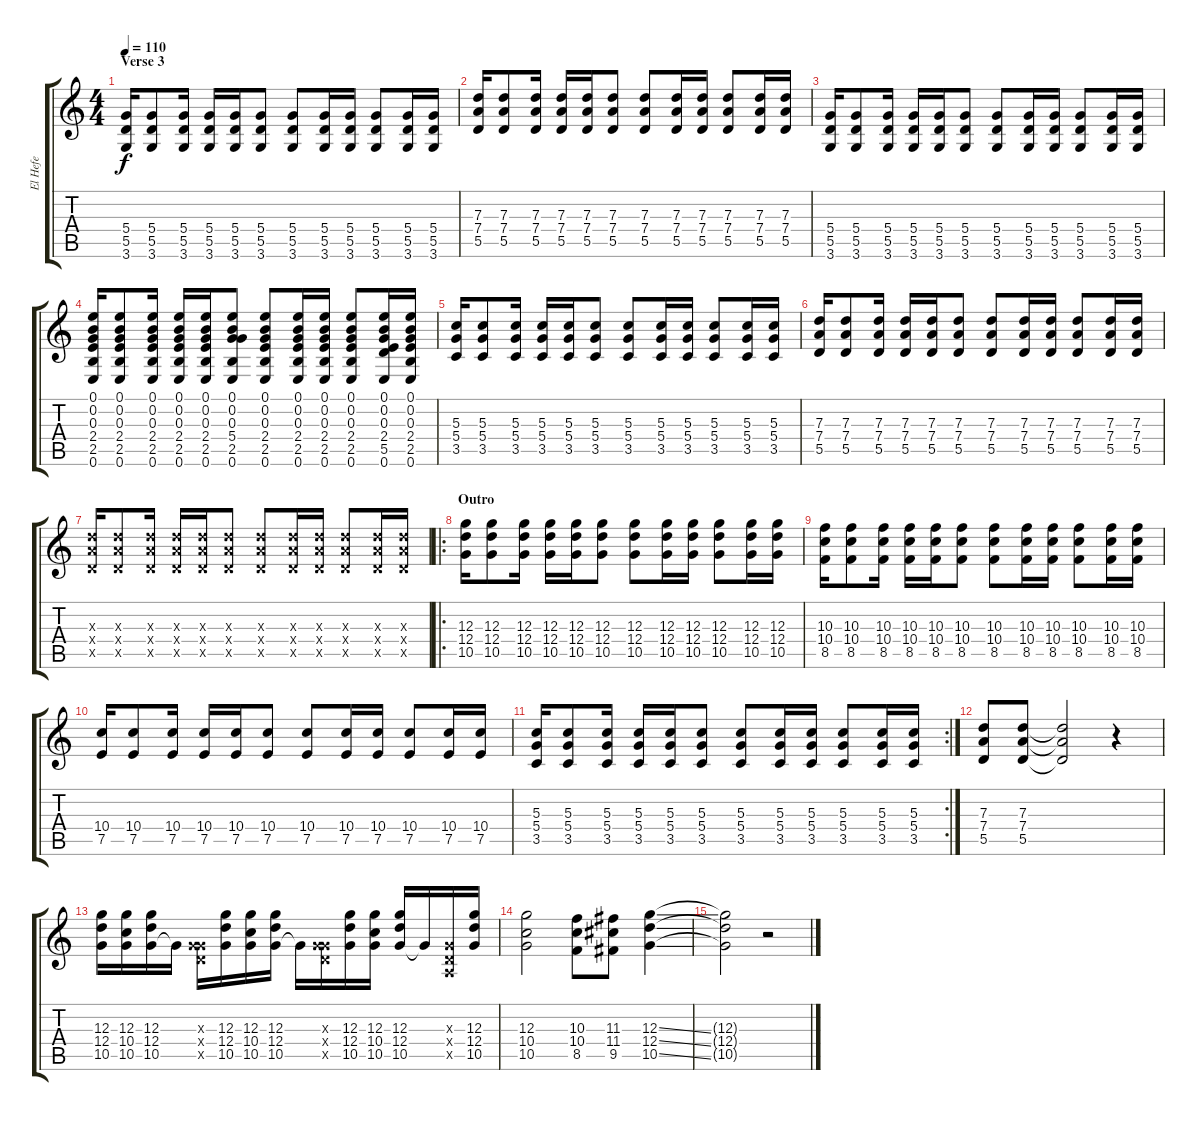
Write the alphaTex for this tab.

\track ("El Hefe" "El Hefe") {instrument overdrivenguitar}
\staff {score tabs}
\tuning (E4 B3 G3 D3 A2 E2) {hide}
\ts (4 4)
\section ("" "Verse 3")
\tempo 110
\clef g2
\ks c
(5.4 5.5 3.6).16{dy f} (5.4 5.5 3.6).8 (5.4 5.5 3.6).16 (5.4 5.5 3.6).16 (5.4 5.5 3.6).16 (5.4 5.5 3.6).8 (5.4 5.5 3.6).8 (5.4 5.5 3.6).16 (5.4 5.5 3.6).16 (5.4 5.5 3.6).8 (5.4 5.5 3.6).16 (5.4 5.5 3.6).16 |
(7.3 7.4 5.5).16 (7.3 7.4 5.5).8 (7.3 7.4 5.5).16 (7.3 7.4 5.5).16 (7.3 7.4 5.5).16 (7.3 7.4 5.5).8 (7.3 7.4 5.5).8 (7.3 7.4 5.5).16 (7.3 7.4 5.5).16 (7.3 7.4 5.5).8 (7.3 7.4 5.5).16 (7.3 7.4 5.5).16 |
(5.4 5.5 3.6).16 (5.4 5.5 3.6).8 (5.4 5.5 3.6).16 (5.4 5.5 3.6).16 (5.4 5.5 3.6).16 (5.4 5.5 3.6).8 (5.4 5.5 3.6).8 (5.4 5.5 3.6).16 (5.4 5.5 3.6).16 (5.4 5.5 3.6).8 (5.4 5.5 3.6).16 (5.4 5.5 3.6).16 |
(0.1 0.2 0.3 2.4 2.5 0.6).16 (0.1 0.2 0.3 2.4 2.5 0.6).8 (0.1 0.2 0.3 2.4 2.5 0.6).16 (0.1 0.2 0.3 2.4 2.5 0.6).16 (0.1 0.2 0.3 2.4 2.5 0.6).16 (0.1 0.2 0.3 5.4 2.5 0.6).8 (0.1 0.2 0.3 2.4 2.5 0.6).8 (0.1 0.2 0.3 2.4 2.5 0.6).16 (0.1 0.2 0.3 2.4 2.5 0.6).16 (0.1 0.2 0.3 2.4 2.5 0.6).8 (0.1 0.2 0.3 2.4 5.5 0.6).16 (0.1 0.2 0.3 2.4 2.5 0.6).16 |
(5.3 5.4 3.5).16 (5.3 5.4 3.5).8 (5.3 5.4 3.5).16 (5.3 5.4 3.5).16 (5.3 5.4 3.5).16 (5.3 5.4 3.5).8 (5.3 5.4 3.5).8 (5.3 5.4 3.5).16 (5.3 5.4 3.5).16 (5.3 5.4 3.5).8 (5.3 5.4 3.5).16 (5.3 5.4 3.5).16 |
(7.3 7.4 5.5).16 (7.3 7.4 5.5).8 (7.3 7.4 5.5).16 (7.3 7.4 5.5).16 (7.3 7.4 5.5).16 (7.3 7.4 5.5).8 (7.3 7.4 5.5).8 (7.3 7.4 5.5).16 (7.3 7.4 5.5).16 (7.3 7.4 5.5).8 (7.3 7.4 5.5).16 (7.3 7.4 5.5).16 |
(7.3{x} 7.4{x} 5.5{x}).16 (7.3{x} 7.4{x} 5.5{x}).8 (7.3{x} 7.4{x} 5.5{x}).16 (7.3{x} 7.4{x} 5.5{x}).16 (7.3{x} 7.4{x} 5.5{x}).16 (7.3{x} 7.4{x} 5.5{x}).8 (7.3{x} 7.4{x} 5.5{x}).8 (7.3{x} 7.4{x} 5.5{x}).16 (7.3{x} 7.4{x} 5.5{x}).16 (7.3{x} 7.4{x} 5.5{x}).8 (7.3{x} 7.4{x} 5.5{x}).16 (7.3{x} 7.4{x} 5.5{x}).16 |
\ro
\section ("" "Outro")
(12.3 12.4 10.5).16 (12.3 12.4 10.5).8 (12.3 12.4 10.5).16 (12.3 12.4 10.5).16 (12.3 12.4 10.5).16 (12.3 12.4 10.5).8 (12.3 12.4 10.5).8 (12.3 12.4 10.5).16 (12.3 12.4 10.5).16 (12.3 12.4 10.5).8 (12.3 12.4 10.5).16 (12.3 12.4 10.5).16 |
(10.3 10.4 8.5).16 (10.3 10.4 8.5).8 (10.3 10.4 8.5).16 (10.3 10.4 8.5).16 (10.3 10.4 8.5).16 (10.3 10.4 8.5).8 (10.3 10.4 8.5).8 (10.3 10.4 8.5).16 (10.3 10.4 8.5).16 (10.3 10.4 8.5).8 (10.3 10.4 8.5).16 (10.3 10.4 8.5).16 |
(10.4 7.5).16 (10.4 7.5).8 (10.4 7.5).16 (10.4 7.5).16 (10.4 7.5).16 (10.4 7.5).8 (10.4 7.5).8 (10.4 7.5).16 (10.4 7.5).16 (10.4 7.5).8 (10.4 7.5).16 (10.4 7.5).16 |
\rc 2
(5.3 5.4 3.5).16 (5.3 5.4 3.5).8 (5.3 5.4 3.5).16 (5.3 5.4 3.5).16 (5.3 5.4 3.5).16 (5.3 5.4 3.5).8 (5.3 5.4 3.5).8 (5.3 5.4 3.5).16 (5.3 5.4 3.5).16 (5.3 5.4 3.5).8 (5.3 5.4 3.5).16 (5.3 5.4 3.5).16 |
(7.3 7.4 5.5).8 (7.3 7.4 5.5).8 (7.3{t} 7.4{t} 5.5{t}).2 r.4 |
(12.3 12.4 10.5).16 (12.3 10.4 10.5).16 (12.3 12.4 10.5).16 10.5{t}.16 (0.3{x} 0.4{x} 10.5{x}).16 (12.3 12.4 10.5).16 (12.3 10.4 10.5).16 (12.3 12.4 10.5).16 10.5{t}.16 (0.3{x} 0.4{x} 10.5{x}).16 (12.3 12.4 10.5).16 (12.3 10.4 10.5).16 (12.3 12.4 10.5).16 10.5{t}.16 (0.3{x} 0.4{x} 0.5{x}).16 (12.3 12.4 10.5).16 |
(12.3 10.4 10.5).2 (10.3 10.4 8.5).8 (11.3 11.4 9.5).8 (12.3{ss} 12.4{ss} 10.5{ss}).4 |
(12.3{t} 12.4{t} 10.5{t}).2 r.2
